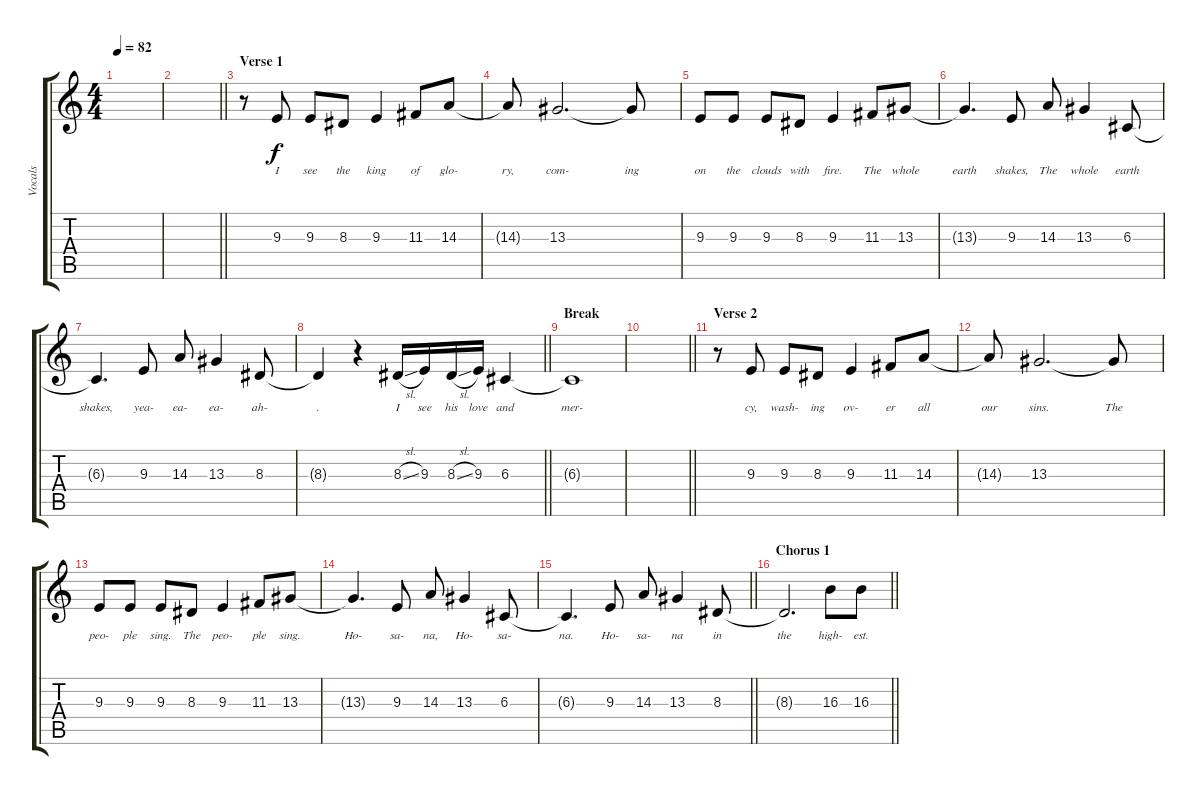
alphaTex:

\track ("Vocals" "Vocals") {instrument lead2sawtooth}
\staff {score tabs}
\tuning (E4 B3 G3 D3 A2 E2) {hide}
\ts (4 4)
\tempo 82
\clef g2
\ks c
|
\barLineRight lightlight
|
\section ("" "Verse 1")
r.8 9.3.8{lyrics (0 "I") lyrics (1 "") lyrics (2 "") lyrics (3 "") lyrics (4 "")} 9.3.8{lyrics (0 "see") lyrics (1 "") lyrics (2 "") lyrics (3 "") lyrics (4 "")} 8.3.8{lyrics (0 "the") lyrics (1 "") lyrics (2 "") lyrics (3 "") lyrics (4 "")} 9.3.4{lyrics (0 "king") lyrics (1 "") lyrics (2 "") lyrics (3 "") lyrics (4 "")} 11.3.8{lyrics (0 "of") lyrics (1 "") lyrics (2 "") lyrics (3 "") lyrics (4 "")} 14.3.8{lyrics (0 "glo-") lyrics (1 "") lyrics (2 "") lyrics (3 "") lyrics (4 "")} |
14.3{t}.8{lyrics (0 "ry,") lyrics (1 "") lyrics (2 "") lyrics (3 "") lyrics (4 "")} 13.3.2{d lyrics (0 "com-") lyrics (1 "") lyrics (2 "") lyrics (3 "") lyrics (4 "")} 13.3{t}.8{lyrics (0 "ing") lyrics (1 "") lyrics (2 "") lyrics (3 "") lyrics (4 "")} |
9.3.8{lyrics (0 "on") lyrics (1 "") lyrics (2 "") lyrics (3 "") lyrics (4 "")} 9.3.8{lyrics (0 "the") lyrics (1 "") lyrics (2 "") lyrics (3 "") lyrics (4 "")} 9.3.8{lyrics (0 "clouds") lyrics (1 "") lyrics (2 "") lyrics (3 "") lyrics (4 "")} 8.3.8{lyrics (0 "with") lyrics (1 "") lyrics (2 "") lyrics (3 "") lyrics (4 "")} 9.3.4{lyrics (0 "fire.") lyrics (1 "") lyrics (2 "") lyrics (3 "") lyrics (4 "")} 11.3.8{lyrics (0 "The") lyrics (1 "") lyrics (2 "") lyrics (3 "") lyrics (4 "")} 13.3.8{lyrics (0 "whole") lyrics (1 "") lyrics (2 "") lyrics (3 "") lyrics (4 "")} |
13.3{t}.4{d lyrics (0 "earth") lyrics (1 "") lyrics (2 "") lyrics (3 "") lyrics (4 "")} 9.3.8{lyrics (0 "shakes,") lyrics (1 "") lyrics (2 "") lyrics (3 "") lyrics (4 "")} 14.3.8{lyrics (0 "The") lyrics (1 "") lyrics (2 "") lyrics (3 "") lyrics (4 "")} 13.3.4{lyrics (0 "whole") lyrics (1 "") lyrics (2 "") lyrics (3 "") lyrics (4 "")} 6.3.8{lyrics (0 "earth") lyrics (1 "") lyrics (2 "") lyrics (3 "") lyrics (4 "")} |
6.3{t}.4{d lyrics (0 "shakes,") lyrics (1 "") lyrics (2 "") lyrics (3 "") lyrics (4 "")} 9.3.8{lyrics (0 "yea-") lyrics (1 "") lyrics (2 "") lyrics (3 "") lyrics (4 "")} 14.3.8{lyrics (0 "ea-") lyrics (1 "") lyrics (2 "") lyrics (3 "") lyrics (4 "")} 13.3.4{lyrics (0 "ea-") lyrics (1 "") lyrics (2 "") lyrics (3 "") lyrics (4 "")} 8.3.8{lyrics (0 "ah-") lyrics (1 "") lyrics (2 "") lyrics (3 "") lyrics (4 "")} |
\barLineRight lightlight
8.3{t}.4{lyrics (0 ".") lyrics (1 "") lyrics (2 "") lyrics (3 "") lyrics (4 "")} r.4 8.3{sl}.16{lyrics (0 "I") lyrics (1 "") lyrics (2 "") lyrics (3 "") lyrics (4 "")} 9.3.16{lyrics (0 "see") lyrics (1 "") lyrics (2 "") lyrics (3 "") lyrics (4 "")} 8.3{sl}.16{lyrics (0 "his") lyrics (1 "") lyrics (2 "") lyrics (3 "") lyrics (4 "")} 9.3.16{lyrics (0 "love") lyrics (1 "") lyrics (2 "") lyrics (3 "") lyrics (4 "")} 6.3.4{lyrics (0 "and") lyrics (1 "") lyrics (2 "") lyrics (3 "") lyrics (4 "")} |
\section ("" "Break")
6.3{t}.1{lyrics (0 "mer-") lyrics (1 "") lyrics (2 "") lyrics (3 "") lyrics (4 "")} |
\barLineRight lightlight
|
\section ("" "Verse 2")
r.8 9.3.8{lyrics (0 "cy,") lyrics (1 "") lyrics (2 "") lyrics (3 "") lyrics (4 "")} 9.3.8{lyrics (0 "wash-") lyrics (1 "") lyrics (2 "") lyrics (3 "") lyrics (4 "")} 8.3.8{lyrics (0 "ing") lyrics (1 "") lyrics (2 "") lyrics (3 "") lyrics (4 "")} 9.3.4{lyrics (0 "ov-") lyrics (1 "") lyrics (2 "") lyrics (3 "") lyrics (4 "")} 11.3.8{lyrics (0 "er") lyrics (1 "") lyrics (2 "") lyrics (3 "") lyrics (4 "")} 14.3.8{lyrics (0 "all") lyrics (1 "") lyrics (2 "") lyrics (3 "") lyrics (4 "")} |
14.3{t}.8{lyrics (0 "our") lyrics (1 "") lyrics (2 "") lyrics (3 "") lyrics (4 "")} 13.3.2{d lyrics (0 "sins.") lyrics (1 "") lyrics (2 "") lyrics (3 "") lyrics (4 "")} 13.3{t}.8{lyrics (0 "The") lyrics (1 "") lyrics (2 "") lyrics (3 "") lyrics (4 "")} |
9.3.8{lyrics (0 "peo-") lyrics (1 "") lyrics (2 "") lyrics (3 "") lyrics (4 "")} 9.3.8{lyrics (0 "ple") lyrics (1 "") lyrics (2 "") lyrics (3 "") lyrics (4 "")} 9.3.8{lyrics (0 "sing.") lyrics (1 "") lyrics (2 "") lyrics (3 "") lyrics (4 "")} 8.3.8{lyrics (0 "The") lyrics (1 "") lyrics (2 "") lyrics (3 "") lyrics (4 "")} 9.3.4{lyrics (0 "peo-") lyrics (1 "") lyrics (2 "") lyrics (3 "") lyrics (4 "")} 11.3.8{lyrics (0 "ple") lyrics (1 "") lyrics (2 "") lyrics (3 "") lyrics (4 "")} 13.3.8{lyrics (0 "sing.") lyrics (1 "") lyrics (2 "") lyrics (3 "") lyrics (4 "")} |
13.3{t}.4{d lyrics (0 "Ho-") lyrics (1 "") lyrics (2 "") lyrics (3 "") lyrics (4 "")} 9.3.8{lyrics (0 "sa-") lyrics (1 "") lyrics (2 "") lyrics (3 "") lyrics (4 "")} 14.3.8{lyrics (0 "na,") lyrics (1 "") lyrics (2 "") lyrics (3 "") lyrics (4 "")} 13.3.4{lyrics (0 "Ho-") lyrics (1 "") lyrics (2 "") lyrics (3 "") lyrics (4 "")} 6.3.8{lyrics (0 "sa-") lyrics (1 "") lyrics (2 "") lyrics (3 "") lyrics (4 "")} |
\barLineRight lightlight
6.3{t}.4{d lyrics (0 "na.") lyrics (1 "") lyrics (2 "") lyrics (3 "") lyrics (4 "")} 9.3.8{lyrics (0 "Ho-") lyrics (1 "") lyrics (2 "") lyrics (3 "") lyrics (4 "")} 14.3.8{lyrics (0 "sa-") lyrics (1 "") lyrics (2 "") lyrics (3 "") lyrics (4 "")} 13.3.4{lyrics (0 "na") lyrics (1 "") lyrics (2 "") lyrics (3 "") lyrics (4 "")} 8.3.8{lyrics (0 "in") lyrics (1 "") lyrics (2 "") lyrics (3 "") lyrics (4 "")} |
\section ("" "Chorus 1")
\barLineRight lightlight
8.3{t}.2{d lyrics (0 "the") lyrics (1 "") lyrics (2 "") lyrics (3 "") lyrics (4 "")} 16.3.8{lyrics (0 "high-") lyrics (1 "") lyrics (2 "") lyrics (3 "") lyrics (4 "")} 16.3.8{lyrics (0 "est.") lyrics (1 "") lyrics (2 "") lyrics (3 "") lyrics (4 "")}
